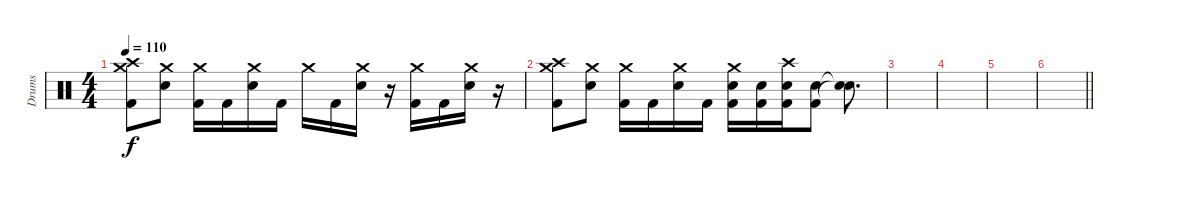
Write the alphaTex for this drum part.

\track ("Drums" "Drums") {instrument percussion}
\staff {score}
\articulation defaults
\ts (4 4)
\tempo 110
\clef neutral
\ks c
("Crash medium (hit)" "Crash high (hit)" "Kick (hit) 2").8{dy f} ("Crash medium (hit)" "Electric Snare (hit)").8 ("Crash medium (hit)" "Kick (hit) 2").16 "Kick (hit) 2".16 ("Crash medium (hit)" "Electric Snare (hit)").16 "Kick (hit) 2".16 "Crash medium (hit)".16 "Kick (hit) 2".16 ("Crash medium (hit)" "Electric Snare (hit)").16 r.16 ("Crash medium (hit)" "Kick (hit) 2").16 "Kick (hit) 2".16 ("Crash medium (hit)" "Electric Snare (hit)").16 r.16 |
("Crash medium (hit)" "Crash high (hit)" "Kick (hit) 2").8 ("Crash medium (hit)" "Electric Snare (hit)").8 ("Crash medium (hit)" "Kick (hit) 2").16 "Kick (hit) 2".16 ("Crash medium (hit)" "Electric Snare (hit)").16 "Kick (hit) 2".16 ("Crash medium (hit)" "Kick (hit) 2" "Electric Snare (hit)").16 ("Kick (hit) 2" "Electric Snare (hit)").16 ("Crash high (hit)" "Kick (hit) 2" "Electric Snare (hit)").16 ("Kick (hit) 2" "Electric Snare (hit)").8 ("Snare (hit)"{t} "Snare (hit)"{t}).8{d} |
|
|
|
\barLineRight lightlight
